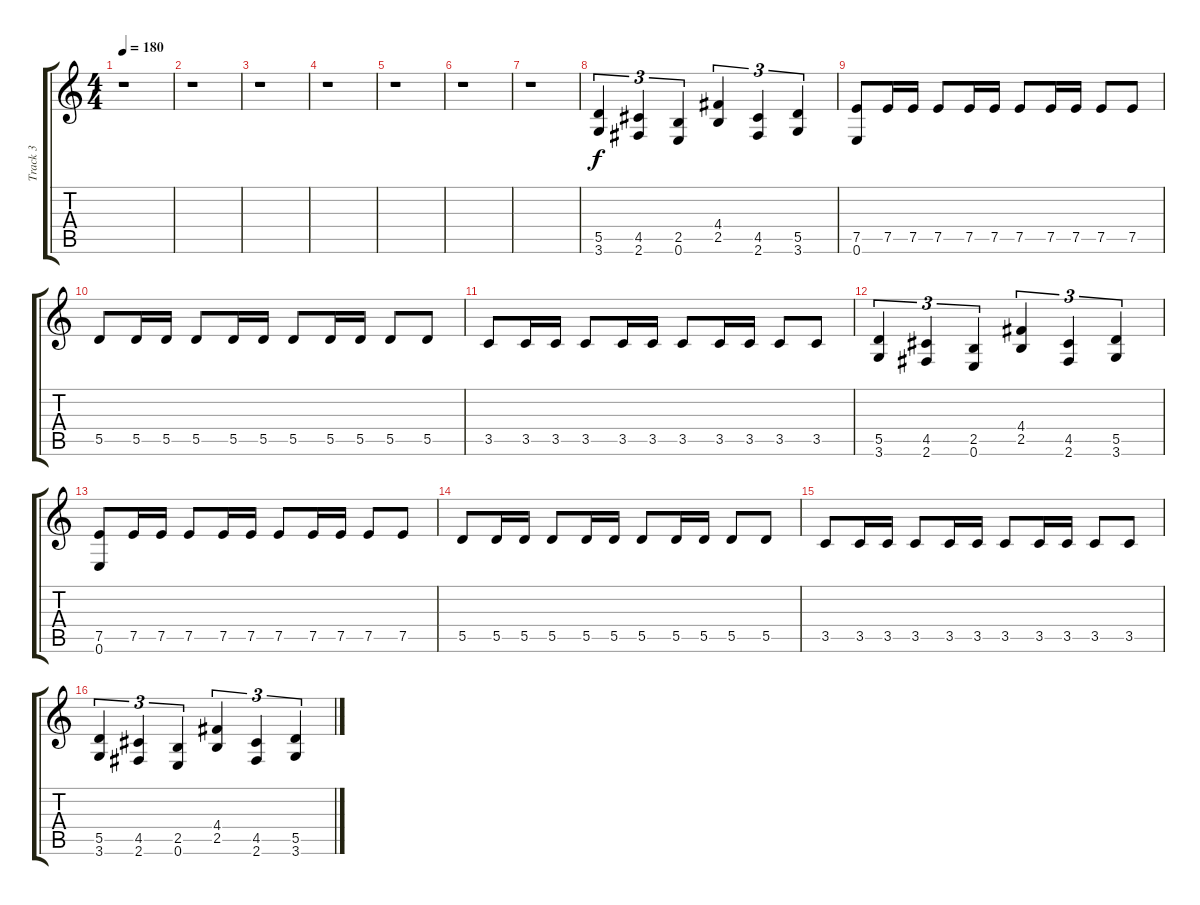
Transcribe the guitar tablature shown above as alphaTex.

\track ("Track 3" "Track 3") {instrument distortionguitar}
\staff {score tabs}
\tuning (E4 B3 G3 D3 A2 E2) {hide}
\ts (4 4)
\tempo 180
\clef g2
\ks c
r.1{dy f instrument distortionguitar} |
r.1 |
r.1 |
r.1 |
r.1 |
r.1 |
r.1 |
(5.5 3.6).4{tu (3 2)} (4.5 2.6).4{tu (3 2)} (2.5 0.6).4{tu (3 2)} (4.4 2.5).4{tu (3 2)} (4.5 2.6).4{tu (3 2)} (5.5 3.6).4{tu (3 2)} |
(7.5 0.6).8 7.5.16 7.5.16 7.5.8 7.5.16 7.5.16 7.5.8 7.5.16 7.5.16 7.5.8 7.5.8 |
5.5.8 5.5.16 5.5.16 5.5.8 5.5.16 5.5.16 5.5.8 5.5.16 5.5.16 5.5.8 5.5.8 |
3.5.8 3.5.16 3.5.16 3.5.8 3.5.16 3.5.16 3.5.8 3.5.16 3.5.16 3.5.8 3.5.8 |
(5.5 3.6).4{tu (3 2)} (4.5 2.6).4{tu (3 2)} (2.5 0.6).4{tu (3 2)} (4.4 2.5).4{tu (3 2)} (4.5 2.6).4{tu (3 2)} (5.5 3.6).4{tu (3 2)} |
(7.5 0.6).8 7.5.16 7.5.16 7.5.8 7.5.16 7.5.16 7.5.8 7.5.16 7.5.16 7.5.8 7.5.8 |
5.5.8 5.5.16 5.5.16 5.5.8 5.5.16 5.5.16 5.5.8 5.5.16 5.5.16 5.5.8 5.5.8 |
3.5.8 3.5.16 3.5.16 3.5.8 3.5.16 3.5.16 3.5.8 3.5.16 3.5.16 3.5.8 3.5.8 |
(5.5 3.6).4{tu (3 2)} (4.5 2.6).4{tu (3 2)} (2.5 0.6).4{tu (3 2)} (4.4 2.5).4{tu (3 2)} (4.5 2.6).4{tu (3 2)} (5.5 3.6).4{tu (3 2)}
